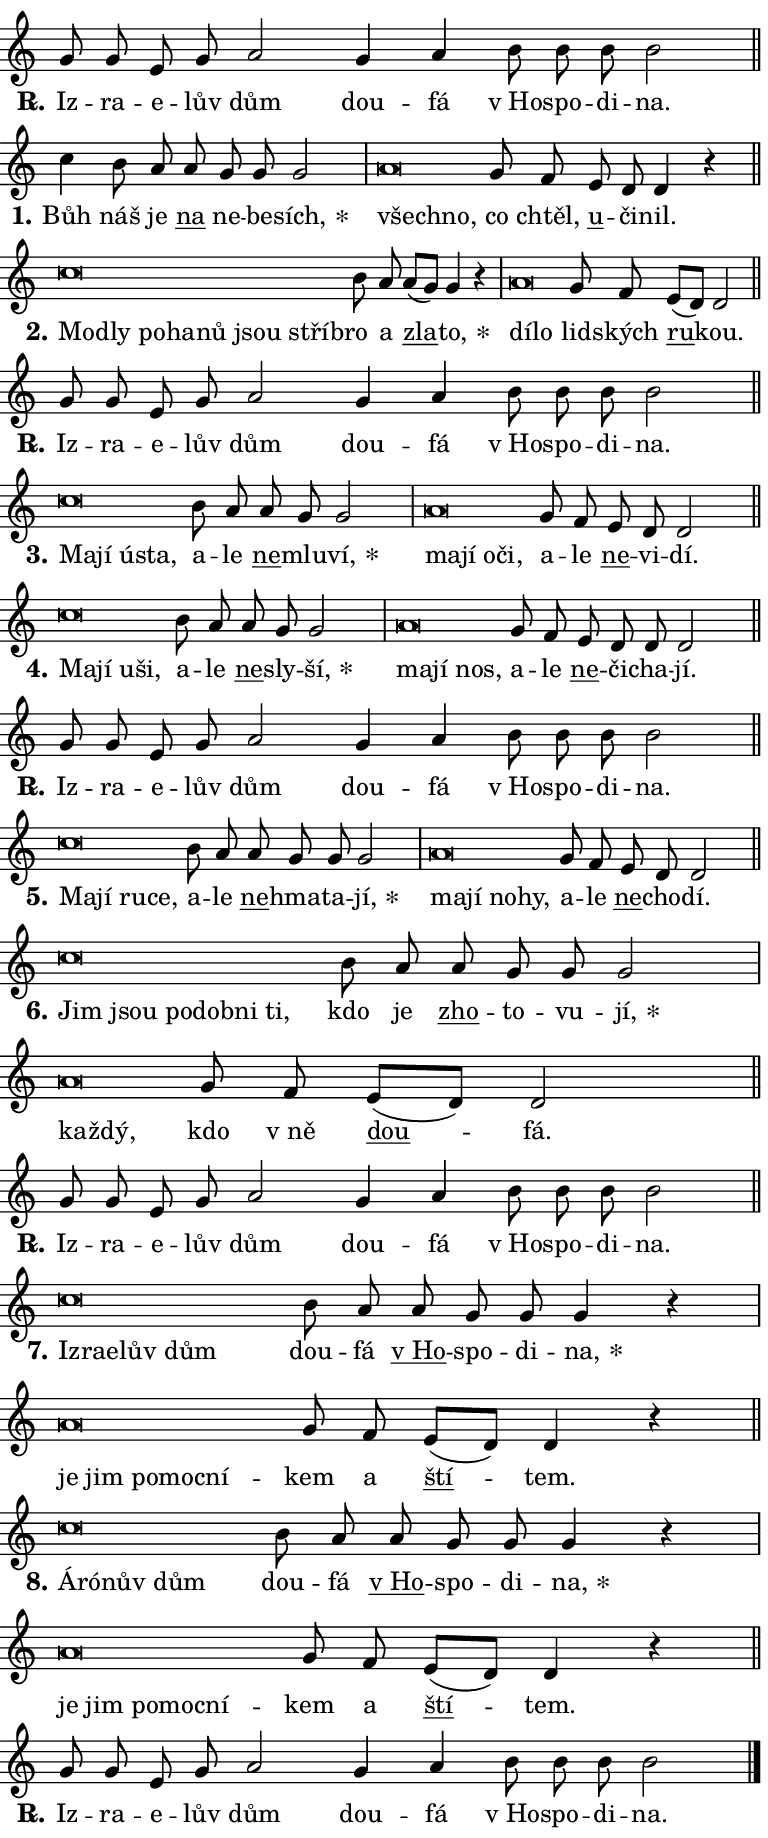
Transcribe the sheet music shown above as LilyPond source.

\version "2.24.0"
\header { tagline = "" }
\paper {
  indent = 0\cm
  top-margin = 0\cm
  right-margin = 0.13\cm % to fit lyric hyphens
  bottom-margin = 0\cm
  left-margin = 0\cm
  paper-width = 13\cm
  page-breaking = #ly:one-page-breaking
  system-system-spacing.basic-distance = #11
  score-system-spacing.basic-distance = #11
  ragged-last = ##f
}


%% Author: Thomas Morley
%% https://lists.gnu.org/archive/html/lilypond-user/2020-05/msg00002.html
#(define (line-position grob)
"Returns position of @var[grob} in current system:
   @code{'start}, if at first time-step
   @code{'end}, if at last time-step
   @code{'middle} otherwise
"
  (let* ((col (ly:item-get-column grob))
         (ln (ly:grob-object col 'left-neighbor))
         (rn (ly:grob-object col 'right-neighbor))
         (col-to-check-left (if (ly:grob? ln) ln col))
         (col-to-check-right (if (ly:grob? rn) rn col))
         (break-dir-left
           (and
             (ly:grob-property col-to-check-left 'non-musical #f)
             (ly:item-break-dir col-to-check-left)))
         (break-dir-right
           (and
             (ly:grob-property col-to-check-right 'non-musical #f)
             (ly:item-break-dir col-to-check-right))))
        (cond ((eqv? 1 break-dir-left) 'start)
              ((eqv? -1 break-dir-right) 'end)
              (else 'middle))))

#(define (tranparent-at-line-position vctor)
  (lambda (grob)
  "Relying on @code{line-position} select the relevant enry from @var{vctor}.
Used to determine transparency,"
    (case (line-position grob)
      ((end) (not (vector-ref vctor 0)))
      ((middle) (not (vector-ref vctor 1)))
      ((start) (not (vector-ref vctor 2))))))

noteHeadBreakVisibility =
#(define-music-function (break-visibility)(vector?)
"Makes @code{NoteHead}s transparent relying on @var{break-visibility}"
#{
  \override NoteHead.transparent =
    #(tranparent-at-line-position break-visibility)
#})

#(define delete-ledgers-for-transparent-note-heads
  (lambda (grob)
    "Reads whether a @code{NoteHead} is transparent.
If so this @code{NoteHead} is removed from @code{'note-heads} from
@var{grob}, which is supposed to be @code{LedgerLineSpanner}.
As a result ledgers are not printed for this @code{NoteHead}"
    (let* ((nhds-array (ly:grob-object grob 'note-heads))
           (nhds-list
             (if (ly:grob-array? nhds-array)
                 (ly:grob-array->list nhds-array)
                 '()))
           ;; Relies on the transparent-property being done before
           ;; Staff.LedgerLineSpanner.after-line-breaking is executed.
           ;; This is fragile ...
           (to-keep
             (remove
               (lambda (nhd)
                 (ly:grob-property nhd 'transparent #f))
               nhds-list)))
      ;; TODO find a better method to iterate over grob-arrays, similiar
      ;; to filter/remove etc for lists
      ;; For now rebuilt from scratch
      (set! (ly:grob-object grob 'note-heads)  '())
      (for-each
        (lambda (nhd)
          (ly:pointer-group-interface::add-grob grob 'note-heads nhd))
        to-keep))))

squashNotes = {
  \override NoteHead.X-extent = #'(-0.2 . 0.2)
  \override NoteHead.Y-extent = #'(-0.75 . 0)
  \override NoteHead.stencil =
    #(lambda (grob)
       (let ((pos (ly:grob-property grob 'staff-position)))
         (begin
           (if (< pos -7) (display "ERROR: Lower brevis then expected\n") (display ""))
           (if (<= pos -6) ly:text-interface::print ly:note-head::print))))
}
unSquashNotes = {
  \revert NoteHead.X-extent
  \revert NoteHead.Y-extent
  \revert NoteHead.stencil
}

hideNotes = \noteHeadBreakVisibility #begin-of-line-visible
unHideNotes = \noteHeadBreakVisibility #all-visible

% work-around for resetting accidentals
% https://lilypond.org/doc/v2.23/Documentation/notation/displaying-rhythms#unmetered-music
cadenzaMeasure = {
  \cadenzaOff
  \partial 1024 s1024
  \cadenzaOn
}

#(define-markup-command (accent layout props text) (markup?)
  "Underline accented syllable"
  (interpret-markup layout props
    #{\markup \override #'(offset . 4.3) \underline { #text }#}))

responsum = \markup \concat {
  "R" \hspace #-1.05 \path #0.1 #'((moveto 0 0.07) (lineto 0.9 0.8)) \hspace #0.05 "."
}

spaceSize = #0.6828661417322834 % exact space size for TeX Gyre Schola

\layout {
  \context {
    \Staff
    \remove "Time_signature_engraver"
    \override LedgerLineSpanner.after-line-breaking = #delete-ledgers-for-transparent-note-heads
  }
  \context {
    \Lyrics {
      \override LyricSpace.minimum-distance = \spaceSize
      \override LyricText.font-name = #"TeX Gyre Schola"
      \override LyricText.font-size = 1
      \override StanzaNumber.font-name = #"TeX Gyre Schola Bold"
      \override StanzaNumber.font-size = 1
    }
  }
  \context {
    \Score 
    \override NoteHead.text =
      #(lambda (grob) 
        (let ((pos (ly:grob-property grob 'staff-position)))
          #{\markup {
            \combine
              \halign #-0.55 \raise #(if (= pos -6) 0 0.5) \override #'(thickness . 2) \draw-line #'(3.2 . 0)
              \musicglyph "noteheads.sM1"
          }#}))
  }
}

% magnetic-lyrics.ily
%
%   written by
%     Jean Abou Samra <jean@abou-samra.fr>
%     Werner Lemberg <wl@gnu.org>
%
%   adapted by
%     Jiri Hon <jiri.hon@gmail.com>
%
% Version 2022-Apr-15

% https://www.mail-archive.com/lilypond-user@gnu.org/msg149350.html

#(define (Left_hyphen_pointer_engraver context)
   "Collect syllable-hyphen-syllable occurrences in lyrics and store
them in properties.  This engraver only looks to the left.  For
example, if the lyrics input is @code{foo -- bar}, it does the
following.

@itemize @bullet
@item
Set the @code{text} property of the @code{LyricHyphen} grob between
@q{foo} and @q{bar} to @code{foo}.

@item
Set the @code{left-hyphen} property of the @code{LyricText} grob with
text @q{foo} to the @code{LyricHyphen} grob between @q{foo} and
@q{bar}.
@end itemize

Use this auxiliary engraver in combination with the
@code{lyric-@/text::@/apply-@/magnetic-@/offset!} hook."
   (let ((hyphen #f)
         (text #f))
     (make-engraver
      (acknowledgers
       ((lyric-syllable-interface engraver grob source-engraver)
        (set! text grob)))
      (end-acknowledgers
       ((lyric-hyphen-interface engraver grob source-engraver)
        ;(when (not (grob::has-interface grob 'lyric-space-interface))
          (set! hyphen grob)));)
      ((stop-translation-timestep engraver)
       (when (and text hyphen)
         (ly:grob-set-object! text 'left-hyphen hyphen))
       (set! text #f)
       (set! hyphen #f)))))

#(define (lyric-text::apply-magnetic-offset! grob)
   "If the space between two syllables is less than the value in
property @code{LyricText@/.details@/.squash-threshold}, move the right
syllable to the left so that it gets concatenated with the left
syllable.

Use this function as a hook for
@code{LyricText@/.after-@/line-@/breaking} if the
@code{Left_@/hyphen_@/pointer_@/engraver} is active."
   (let ((hyphen (ly:grob-object grob 'left-hyphen #f)))
     (when hyphen
       (let ((left-text (ly:spanner-bound hyphen LEFT)))
         (when (grob::has-interface left-text 'lyric-syllable-interface)
           (let* ((common (ly:grob-common-refpoint grob left-text X))
                  (this-x-ext (ly:grob-extent grob common X))
                  (left-x-ext
                   (begin
                     ;; Trigger magnetism for left-text.
                     (ly:grob-property left-text 'after-line-breaking)
                     (ly:grob-extent left-text common X)))
                  ;; `delta` is the gap width between two syllables.
                  (delta (- (interval-start this-x-ext)
                            (interval-end left-x-ext)))
                  (details (ly:grob-property grob 'details))
                  (threshold (assoc-get 'squash-threshold details 0.2)))
             (when (< delta threshold)
               (let* (;; We have to manipulate the input text so that
                      ;; ligatures crossing syllable boundaries are not
                      ;; disabled.  For languages based on the Latin
                      ;; script this is essentially a beautification.
                      ;; However, for non-Western scripts it can be a
                      ;; necessity.
                      (lt (ly:grob-property left-text 'text))
                      (rt (ly:grob-property grob 'text))
                      (is-space (grob::has-interface hyphen 'lyric-space-interface))
                      (space (if is-space " " ""))
                      (extra-delta (if is-space spaceSize 0))
                      ;; Append new syllable.
                      (ltrt-space (if (and (string? lt) (string? rt))
                                (string-append lt space rt)
                                (make-concat-markup (list lt space rt))))
                      ;; Right-align `ltrt` to the right side.
                      (ltrt-space-markup (grob-interpret-markup
                               grob
                               (make-translate-markup
                                (cons (interval-length this-x-ext) 0)
                                (make-right-align-markup ltrt-space)))))
                 (begin
                   ;; Don't print `left-text`.
                   (ly:grob-set-property! left-text 'stencil #f)
                   ;; Set text and stencil (which holds all collected
                   ;; syllables so far) and shift it to the left.
                   (ly:grob-set-property! grob 'text ltrt-space)
                   (ly:grob-set-property! grob 'stencil ltrt-space-markup)
                   (ly:grob-translate-axis! grob (- (- delta extra-delta)) X))))))))))


#(define (lyric-hyphen::displace-bounds-first grob)
   ;; Make very sure this callback isn't triggered too early.
   (let ((left (ly:spanner-bound grob LEFT))
         (right (ly:spanner-bound grob RIGHT)))
     (ly:grob-property left 'after-line-breaking)
     (ly:grob-property right 'after-line-breaking)
     (ly:lyric-hyphen::print grob)))

squashThreshold = #0.4

\layout {
  \context {
    \Lyrics
    \consists #Left_hyphen_pointer_engraver
    \override LyricText.after-line-breaking =
      #lyric-text::apply-magnetic-offset!
    \override LyricHyphen.stencil = #lyric-hyphen::displace-bounds-first
    \override LyricText.details.squash-threshold = \squashThreshold
    \override LyricHyphen.minimum-distance = 0
    \override LyricHyphen.minimum-length = \squashThreshold
  }
}

squashText = \override LyricText.details.squash-threshold = 9999
unSquashText = \override LyricText.details.squash-threshold = \squashThreshold

leftText = \override LyricText.self-alignment-X = #LEFT
unLeftText = \revert LyricText.self-alignment-X

starOffset = #(lambda (grob) 
                (let ((x_offset (ly:self-alignment-interface::aligned-on-x-parent grob)))
                  (if (= x_offset 0) 0 (+ x_offset 1.2))))

star = #(define-music-function (syllable)(string?)
"Append star separator at the end of a syllable"
#{
  \once \override LyricText.X-offset = #starOffset
  \lyricmode { \markup {
    #syllable
    \override #'((font-name . "TeX Gyre Schola Bold")) \hspace #0.2 \lower #0.65 \larger "*"
  } }
#})

starAccent = #(define-music-function (syllable)(string?)
"Append star separator at the end of a syllable and make accent"
#{
  \once \override LyricText.X-offset = #starOffset
  \lyricmode { \markup {
    \accent #syllable
    \override #'((font-name . "TeX Gyre Schola Bold")) \hspace #0.2 \lower #0.65 \larger "*"
  } }
#})

breath = #(define-music-function (syllable)(string?)
"Append breathing indicator at the end of a syllable"
#{
  \lyricmode { \markup { #syllable "+" } }
#})

optionalBreath = #(define-music-function (syllable)(string?)
"Append optional breathing indicator at the end of a syllable"
#{
  \lyricmode { \markup { #syllable "(+)" } }
#})


\score {
    <<
        \new Voice = "melody" { \cadenzaOn \key c \major \relative { g'8 g e g a2 \bar "" g4 a \bar "" b8 b b b2 \cadenzaMeasure \bar "||" \break } }
        \new Lyrics \lyricsto "melody" { \lyricmode { \set stanza = \responsum
Iz -- ra -- e -- lův dům dou -- fá "v Ho" -- spo -- di -- na. } }
    >>
    \layout {}
}

\score {
    <<
        \new Voice = "melody" { \cadenzaOn \key c \major \relative { c''4 b8 a \bar "" a g g g2 \cadenzaMeasure \bar "|" \squashNotes a\breve*1/16 \hideNotes \breve*1/16 \bar "" \unHideNotes \unSquashNotes g8 f \bar "" e d d4 r \cadenzaMeasure \bar "||" \break } }
        \new Lyrics \lyricsto "melody" { \lyricmode { \set stanza = "1."
Bůh náš je \markup \accent na ne -- be -- \star sích, \leftText všech -- \squashText no, \unLeftText \unSquashText co chtěl, \markup \accent u -- či -- nil. } }
    >>
    \layout {}
}

\score {
    <<
        \new Voice = "melody" { \cadenzaOn \key c \major \relative { \squashNotes c''\breve*1/16 \hideNotes \breve*1/16 \bar "" \breve*1/16 \bar "" \breve*1/16 \bar "" \breve*1/16 \bar "" \breve*1/16 \breve*1/16 \bar "" \unHideNotes \unSquashNotes b8 a \bar "" a[( g)] g4 r \cadenzaMeasure \bar "|" \squashNotes a\breve*1/16 \hideNotes \breve*1/16 \bar "" \unHideNotes \unSquashNotes g8 f \bar "" e[( d)] d2 \cadenzaMeasure \bar "||" \break } }
        \new Lyrics \lyricsto "melody" { \lyricmode { \set stanza = "2."
\leftText Mo -- \squashText dly po -- ha -- nů jsou stříb -- \unLeftText \unSquashText ro a \markup \accent zla -- \star to, \leftText dí -- \squashText lo \unLeftText \unSquashText lid -- ských \markup \accent ru -- kou. } }
    >>
    \layout {}
}

\score {
    <<
        \new Voice = "melody" { \cadenzaOn \key c \major \relative { g'8 g e g a2 \bar "" g4 a \bar "" b8 b b b2 \cadenzaMeasure \bar "||" \break } }
        \new Lyrics \lyricsto "melody" { \lyricmode { \set stanza = \responsum
Iz -- ra -- e -- lův dům dou -- fá "v Ho" -- spo -- di -- na. } }
    >>
    \layout {}
}

\score {
    <<
        \new Voice = "melody" { \cadenzaOn \key c \major \relative { \squashNotes c''\breve*1/16 \hideNotes \breve*1/16 \bar "" \breve*1/16 \breve*1/16 \bar "" \unHideNotes \unSquashNotes b8 a \bar "" a g g2 \cadenzaMeasure \bar "|" \squashNotes a\breve*1/16 \hideNotes \breve*1/16 \bar "" \breve*1/16 \breve*1/16 \bar "" \unHideNotes \unSquashNotes g8 f \bar "" e d d2 \cadenzaMeasure \bar "||" \break } }
        \new Lyrics \lyricsto "melody" { \lyricmode { \set stanza = "3."
\leftText Ma -- \squashText jí ú -- sta, \unLeftText \unSquashText a -- le \markup \accent ne -- mlu -- \star ví, \leftText ma -- \squashText jí o -- či, \unLeftText \unSquashText a -- le \markup \accent ne -- vi -- dí. } }
    >>
    \layout {}
}

\score {
    <<
        \new Voice = "melody" { \cadenzaOn \key c \major \relative { \squashNotes c''\breve*1/16 \hideNotes \breve*1/16 \bar "" \breve*1/16 \breve*1/16 \bar "" \unHideNotes \unSquashNotes b8 a \bar "" a g g2 \cadenzaMeasure \bar "|" \squashNotes a\breve*1/16 \hideNotes \breve*1/16 \breve*1/16 \bar "" \unHideNotes \unSquashNotes g8 f \bar "" e d d d2 \cadenzaMeasure \bar "||" \break } }
        \new Lyrics \lyricsto "melody" { \lyricmode { \set stanza = "4."
\leftText Ma -- \squashText jí u -- ši, \unLeftText \unSquashText a -- le \markup \accent ne -- sly -- \star ší, \leftText ma -- \squashText jí nos, \unLeftText \unSquashText a -- le \markup \accent ne -- či -- cha -- jí. } }
    >>
    \layout {}
}

\score {
    <<
        \new Voice = "melody" { \cadenzaOn \key c \major \relative { g'8 g e g a2 \bar "" g4 a \bar "" b8 b b b2 \cadenzaMeasure \bar "||" \break } }
        \new Lyrics \lyricsto "melody" { \lyricmode { \set stanza = \responsum
Iz -- ra -- e -- lův dům dou -- fá "v Ho" -- spo -- di -- na. } }
    >>
    \layout {}
}

\score {
    <<
        \new Voice = "melody" { \cadenzaOn \key c \major \relative { \squashNotes c''\breve*1/16 \hideNotes \breve*1/16 \bar "" \breve*1/16 \breve*1/16 \bar "" \unHideNotes \unSquashNotes b8 a \bar "" a g g g2 \cadenzaMeasure \bar "|" \squashNotes a\breve*1/16 \hideNotes \breve*1/16 \bar "" \breve*1/16 \breve*1/16 \bar "" \unHideNotes \unSquashNotes g8 f \bar "" e d d2 \cadenzaMeasure \bar "||" \break } }
        \new Lyrics \lyricsto "melody" { \lyricmode { \set stanza = "5."
\leftText Ma -- \squashText jí ru -- ce, \unLeftText \unSquashText a -- le \markup \accent ne -- hma -- ta -- \star jí, \leftText ma -- \squashText jí no -- hy, \unLeftText \unSquashText a -- le \markup \accent ne -- cho -- dí. } }
    >>
    \layout {}
}

\score {
    <<
        \new Voice = "melody" { \cadenzaOn \key c \major \relative { \squashNotes c''\breve*1/16 \hideNotes \breve*1/16 \bar "" \breve*1/16 \bar "" \breve*1/16 \bar "" \breve*1/16 \breve*1/16 \bar "" \unHideNotes \unSquashNotes b8 a \bar "" a g g g2 \cadenzaMeasure \bar "|" \squashNotes a\breve*1/16 \hideNotes \breve*1/16 \bar "" \unHideNotes \unSquashNotes g8 f \bar "" e[( d)] d2 \cadenzaMeasure \bar "||" \break } }
        \new Lyrics \lyricsto "melody" { \lyricmode { \set stanza = "6."
\leftText Jim \squashText jsou po -- dob -- ni ti, \unLeftText \unSquashText kdo je \markup \accent zho -- to -- vu -- \star jí, \leftText kaž -- \squashText dý, \unLeftText \unSquashText kdo "v ně" \markup \accent dou -- fá. } }
    >>
    \layout {}
}

\score {
    <<
        \new Voice = "melody" { \cadenzaOn \key c \major \relative { g'8 g e g a2 \bar "" g4 a \bar "" b8 b b b2 \cadenzaMeasure \bar "||" \break } }
        \new Lyrics \lyricsto "melody" { \lyricmode { \set stanza = \responsum
Iz -- ra -- e -- lův dům dou -- fá "v Ho" -- spo -- di -- na. } }
    >>
    \layout {}
}

\score {
    <<
        \new Voice = "melody" { \cadenzaOn \key c \major \relative { \squashNotes c''\breve*1/16 \hideNotes \breve*1/16 \bar "" \breve*1/16 \bar "" \breve*1/16 \breve*1/16 \bar "" \unHideNotes \unSquashNotes b8 a \bar "" a g g g4 r \cadenzaMeasure \bar "|" \squashNotes a\breve*1/16 \hideNotes \breve*1/16 \bar "" \breve*1/16 \bar "" \breve*1/16 \breve*1/16 \bar "" \unHideNotes \unSquashNotes g8 f \bar "" e[( d)] d4 r \cadenzaMeasure \bar "||" \break } }
        \new Lyrics \lyricsto "melody" { \lyricmode { \set stanza = "7."
\leftText Iz -- \squashText ra -- e -- lův dům \unLeftText \unSquashText dou -- fá \markup \accent "v Ho" -- spo -- di -- \star na, \leftText je \squashText jim po -- moc -- ní -- \unLeftText \unSquashText kem a \markup \accent ští -- tem. } }
    >>
    \layout {}
}

\score {
    <<
        \new Voice = "melody" { \cadenzaOn \key c \major \relative { \squashNotes c''\breve*1/16 \hideNotes \breve*1/16 \bar "" \breve*1/16 \breve*1/16 \bar "" \unHideNotes \unSquashNotes b8 a \bar "" a g g g4 r \cadenzaMeasure \bar "|" \squashNotes a\breve*1/16 \hideNotes \breve*1/16 \bar "" \breve*1/16 \bar "" \breve*1/16 \breve*1/16 \bar "" \unHideNotes \unSquashNotes g8 f \bar "" e[( d)] d4 r \cadenzaMeasure \bar "||" \break } }
        \new Lyrics \lyricsto "melody" { \lyricmode { \set stanza = "8."
\leftText Á -- \squashText ró -- nův dům \unLeftText \unSquashText dou -- fá \markup \accent "v Ho" -- spo -- di -- \star na, \leftText je \squashText jim po -- moc -- ní -- \unLeftText \unSquashText kem a \markup \accent ští -- tem. } }
    >>
    \layout {}
}

\score {
    <<
        \new Voice = "melody" { \cadenzaOn \key c \major \relative { g'8 g e g a2 \bar "" g4 a \bar "" b8 b b b2 \cadenzaMeasure \bar "||" \break } \bar "|." }
        \new Lyrics \lyricsto "melody" { \lyricmode { \set stanza = \responsum
Iz -- ra -- e -- lův dům dou -- fá "v Ho" -- spo -- di -- na. } }
    >>
    \layout {}
}
